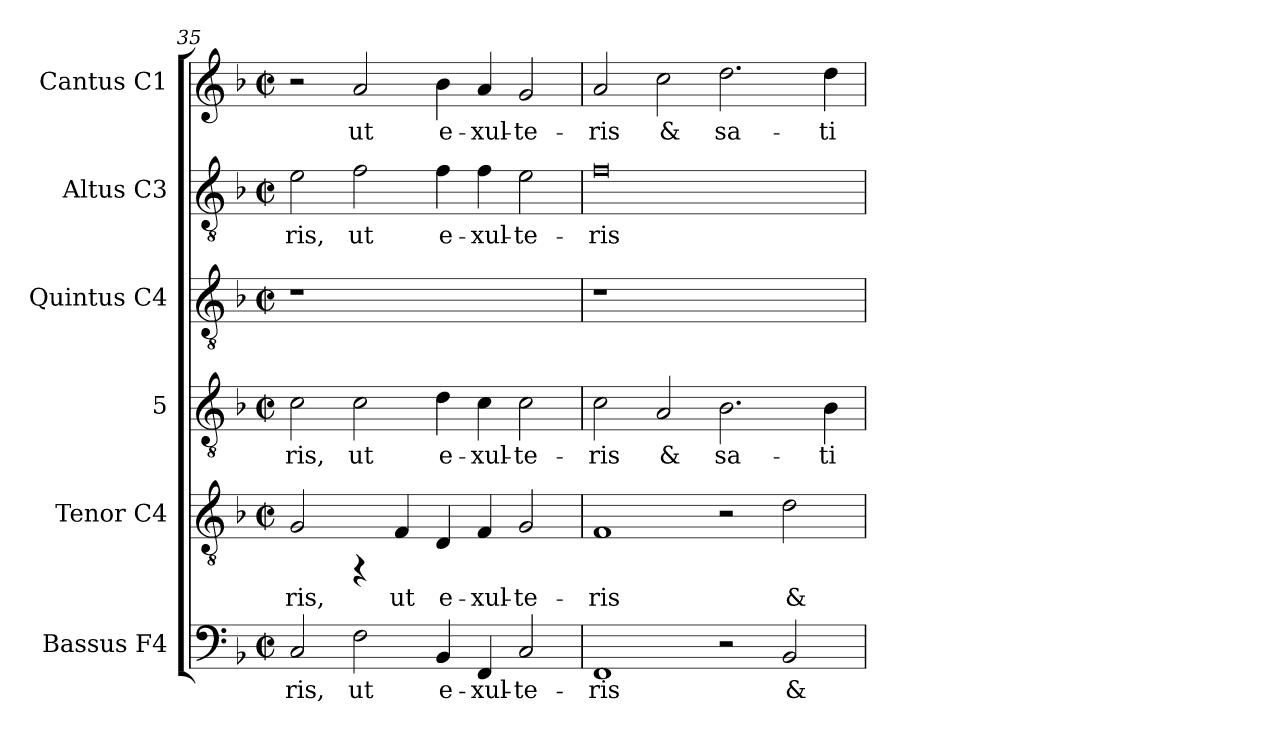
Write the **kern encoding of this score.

**kern	**text	**kern	**text	**kern	**text	**kern	**kern	**text	**kern	**text
*part6	*part6	*part5	*part5	*part4	*part4	*part3	*part2	*part2	*part1	*part1
*staff6	*staff6	*staff5	*staff5	*staff4	*staff4	*staff3	*staff2	*staff2	*staff1	*staff1
*I"Bassus  F4	*	*I"Tenor  C4	*	*I"5	*	*I"Quintus  C4	*I"Altus  C3	*	*I"Cantus  C1	*
*I'B	*	*I'T	*	*	*	*	*I'A	*	*I'C	*
*clefF4	*	*clefGv2	*	*clefGv2	*	*clefGv2	*clefGv2	*	*clefG2	*
*k[b-]	*	*k[b-]	*	*k[b-]	*	*k[b-]	*k[b-]	*	*k[b-]	*
*F:	*	*F:	*	*F:	*	*F:	*F:	*	*F:	*
*M2/2	*	*M2/2	*	*M2/2	*	*M2/2	*M2/2	*	*M2/2	*
*met(c|)	*	*met(c|)	*	*met(c|)	*	*met(c|)	*met(c|)	*	*met(c|)	*
=35	=35	=35	=35	=35	=35	=35	=35	=35	=35	=35
!	!LO:LY:b:cj	!	!LO:LY:b:cj	!	!LO:LY:b:cj	!	!	!LO:LY:b:cj	!	!
2C/	-ris,	2G/	-ris,	2c\	-ris,	1r	2e\	-ris,	2r	.
!	!LO:LY:b:cj	!	!	!	!LO:LY:b:cj	!	!	!LO:LY:b:cj	!	!LO:LY:b:cj
2F\	ut	4rFF	.	2c\	ut	.	2f\	ut	2a/	ut
!	!	!	!LO:LY:b:cj	!	!	!	!	!	!	!
.	.	4F/	ut	.	.	.	.	.	.	.
!	!LO:LY:b:cj	!	!LO:LY:b:cj	!	!LO:LY:b:cj	!	!	!LO:LY:b:cj	!	!LO:LY:b:cj
4BB-/	e-	4D/	e-	4d\	e-	1ryy	4f\	e-	4b-\	e-
!	!LO:LY:b:cj	!	!LO:LY:b:cj	!	!LO:LY:b:cj	!	!	!LO:LY:b:cj	!	!LO:LY:b:cj
4FF/	-xul-	4F/	-xul-	4c\	-xul-	.	4f\	-xul-	4a/	-xul-
!	!LO:LY:b:cj	!	!LO:LY:b:cj	!	!LO:LY:b:cj	!	!	!LO:LY:b:cj	!	!LO:LY:b:cj
2C/	-te-	2G/	-te-	2c\	-te-	.	2e\	-te-	2g/	-te-
=36	=36	=36	=36	=36	=36	=36	=36	=36	=36	=36
!	!LO:LY:b:cj	!	!LO:LY:b:cj	!	!LO:LY:b:cj	!	!	!LO:LY:b:cj	!	!LO:LY:b:cj
1FF	-ris	1F	-ris	2c\	-ris	1r	0f	-ris	2a/	-ris
!	!	!	!	!	!LO:LY:b:cj	!	!	!	!	!LO:LY:b:cj
.	.	.	.	2A/	&	.	.	.	2cc\	&
!	!	!	!	!	!LO:LY:b:cj	!	!	!	!	!LO:LY:b:cj
2r	.	2r	.	2.B-\	sa-	1ryy	.	.	2.dd\	sa-
!	!LO:LY:b:cj	!	!LO:LY:b:cj	!	!	!	!	!	!	!
2BB-/	&	2d\	&	.	.	.	.	.	.	.
!	!	!	!	!	!LO:LY:b:cj	!	!	!	!	!LO:LY:b:cj
.	.	.	.	4B-\	-ti-	.	.	.	4dd\	-ti-
=	=	=	=	=	=	=	=	=	=	=
*-	*-	*-	*-	*-	*-	*-	*-	*-	*-	*-
